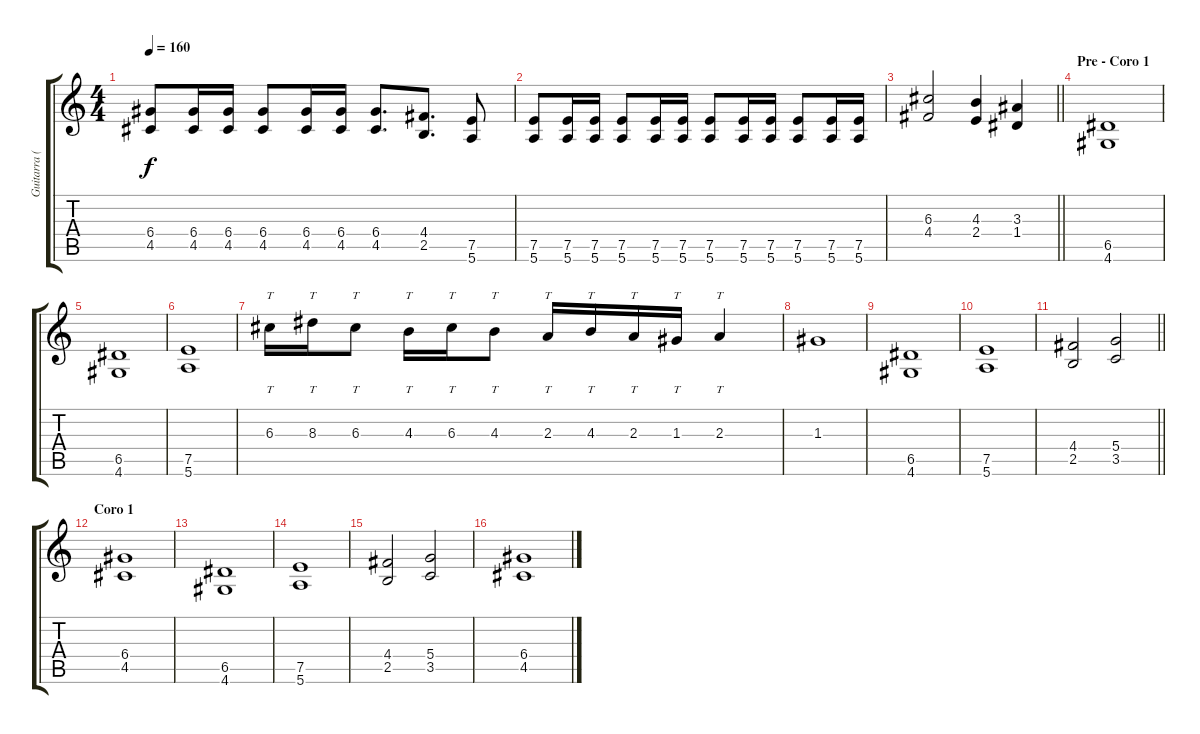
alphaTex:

\track ("Guitarra (Oz)" "Guitarra (") {instrument distortionguitar}
\staff {score tabs}
\tuning (E4 B3 G3 D3 A2 E2) {hide}
\ts (4 4)
\tempo 160
\clef g2
\ks c
(6.4 4.5).8{dy f} (6.4 4.5).16 (6.4 4.5).16 (6.4 4.5).8 (6.4 4.5).16 (6.4 4.5).16 (6.4 4.5).8{d} (4.4 2.5).8{d} (7.5 5.6).8 |
(7.5 5.6).8 (7.5 5.6).16 (7.5 5.6).16 (7.5 5.6).8 (7.5 5.6).16 (7.5 5.6).16 (7.5 5.6).8 (7.5 5.6).16 (7.5 5.6).16 (7.5 5.6).8 (7.5 5.6).16 (7.5 5.6).16 |
\barLineRight lightlight
(6.3 4.4).2 (4.3 2.4).4 (3.3 1.4).4 |
\section ("" "Pre - Coro 1")
(6.5 4.6).1 |
(6.5 4.6).1 |
(7.5 5.6).1 |
6.3.16{tt} 8.3.16{tt} 6.3.8{tt} 4.3.16{tt} 6.3.16{tt} 4.3.8{tt} 2.3.16{tt} 4.3.16{tt} 2.3.16{tt} 1.3.16{tt} 2.3.4{tt} |
1.3.1 |
(6.5 4.6).1 |
(7.5 5.6).1 |
\barLineRight lightlight
(4.4 2.5).2 (5.4 3.5).2 |
\section ("" "Coro 1")
(6.4 4.5).1 |
(6.5 4.6).1 |
(7.5 5.6).1 |
(4.4 2.5).2 (5.4 3.5).2 |
(6.4 4.5).1
